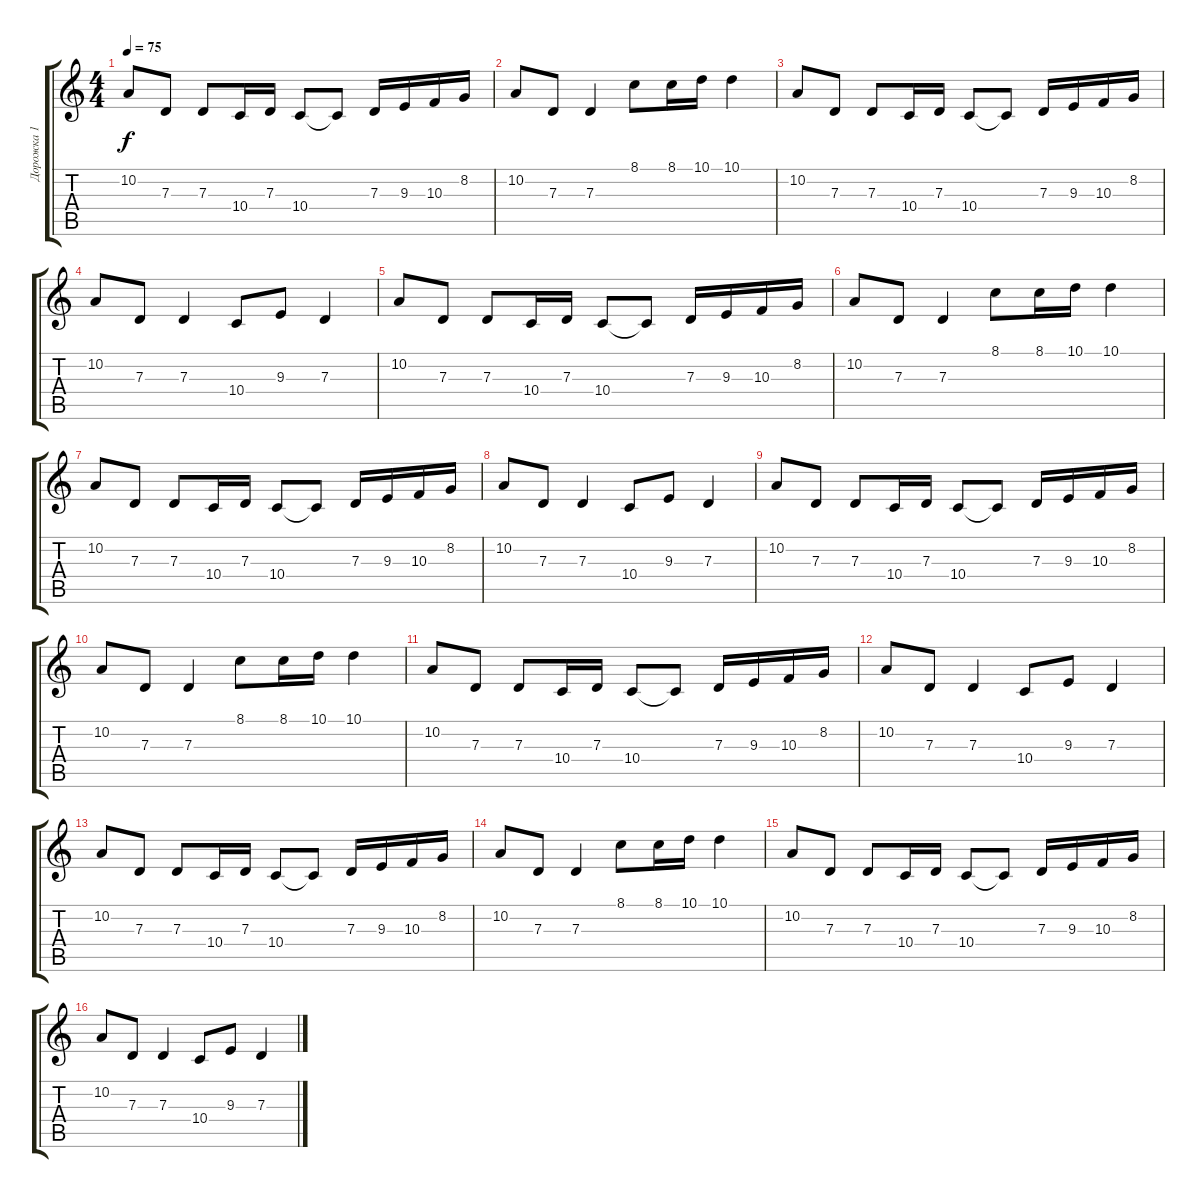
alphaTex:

\track ("Дорожка 1" "Дорожка 1") {instrument tangoaccordion}
\staff {score tabs}
\tuning (E4 B3 G3 D3 A2 E2) {hide}
\ts (4 4)
\tempo 75
\clef g2
\ks c
10.2.8{dy f instrument tangoaccordion} 7.3.8 7.3.8 10.4.16 7.3.16 10.4.8 10.4{t}.8 7.3.16 9.3.16 10.3.16 8.2.16 |
10.2.8 7.3.8 7.3.4 8.1.8 8.1.16 10.1.16 10.1.4 |
10.2.8 7.3.8 7.3.8 10.4.16 7.3.16 10.4.8 10.4{t}.8 7.3.16 9.3.16 10.3.16 8.2.16 |
10.2.8 7.3.8 7.3.4 10.4.8 9.3.8 7.3.4 |
10.2.8 7.3.8 7.3.8 10.4.16 7.3.16 10.4.8 10.4{t}.8 7.3.16 9.3.16 10.3.16 8.2.16 |
10.2.8 7.3.8 7.3.4 8.1.8 8.1.16 10.1.16 10.1.4 |
10.2.8 7.3.8 7.3.8 10.4.16 7.3.16 10.4.8 10.4{t}.8 7.3.16 9.3.16 10.3.16 8.2.16 |
10.2.8 7.3.8 7.3.4 10.4.8 9.3.8 7.3.4 |
10.2.8 7.3.8 7.3.8 10.4.16 7.3.16 10.4.8 10.4{t}.8 7.3.16 9.3.16 10.3.16 8.2.16 |
10.2.8 7.3.8 7.3.4 8.1.8 8.1.16 10.1.16 10.1.4 |
10.2.8 7.3.8 7.3.8 10.4.16 7.3.16 10.4.8 10.4{t}.8 7.3.16 9.3.16 10.3.16 8.2.16 |
10.2.8 7.3.8 7.3.4 10.4.8 9.3.8 7.3.4 |
10.2.8 7.3.8 7.3.8 10.4.16 7.3.16 10.4.8 10.4{t}.8 7.3.16 9.3.16 10.3.16 8.2.16 |
10.2.8 7.3.8 7.3.4 8.1.8 8.1.16 10.1.16 10.1.4 |
10.2.8 7.3.8 7.3.8 10.4.16 7.3.16 10.4.8 10.4{t}.8 7.3.16 9.3.16 10.3.16 8.2.16 |
10.2.8 7.3.8 7.3.4 10.4.8 9.3.8 7.3.4
